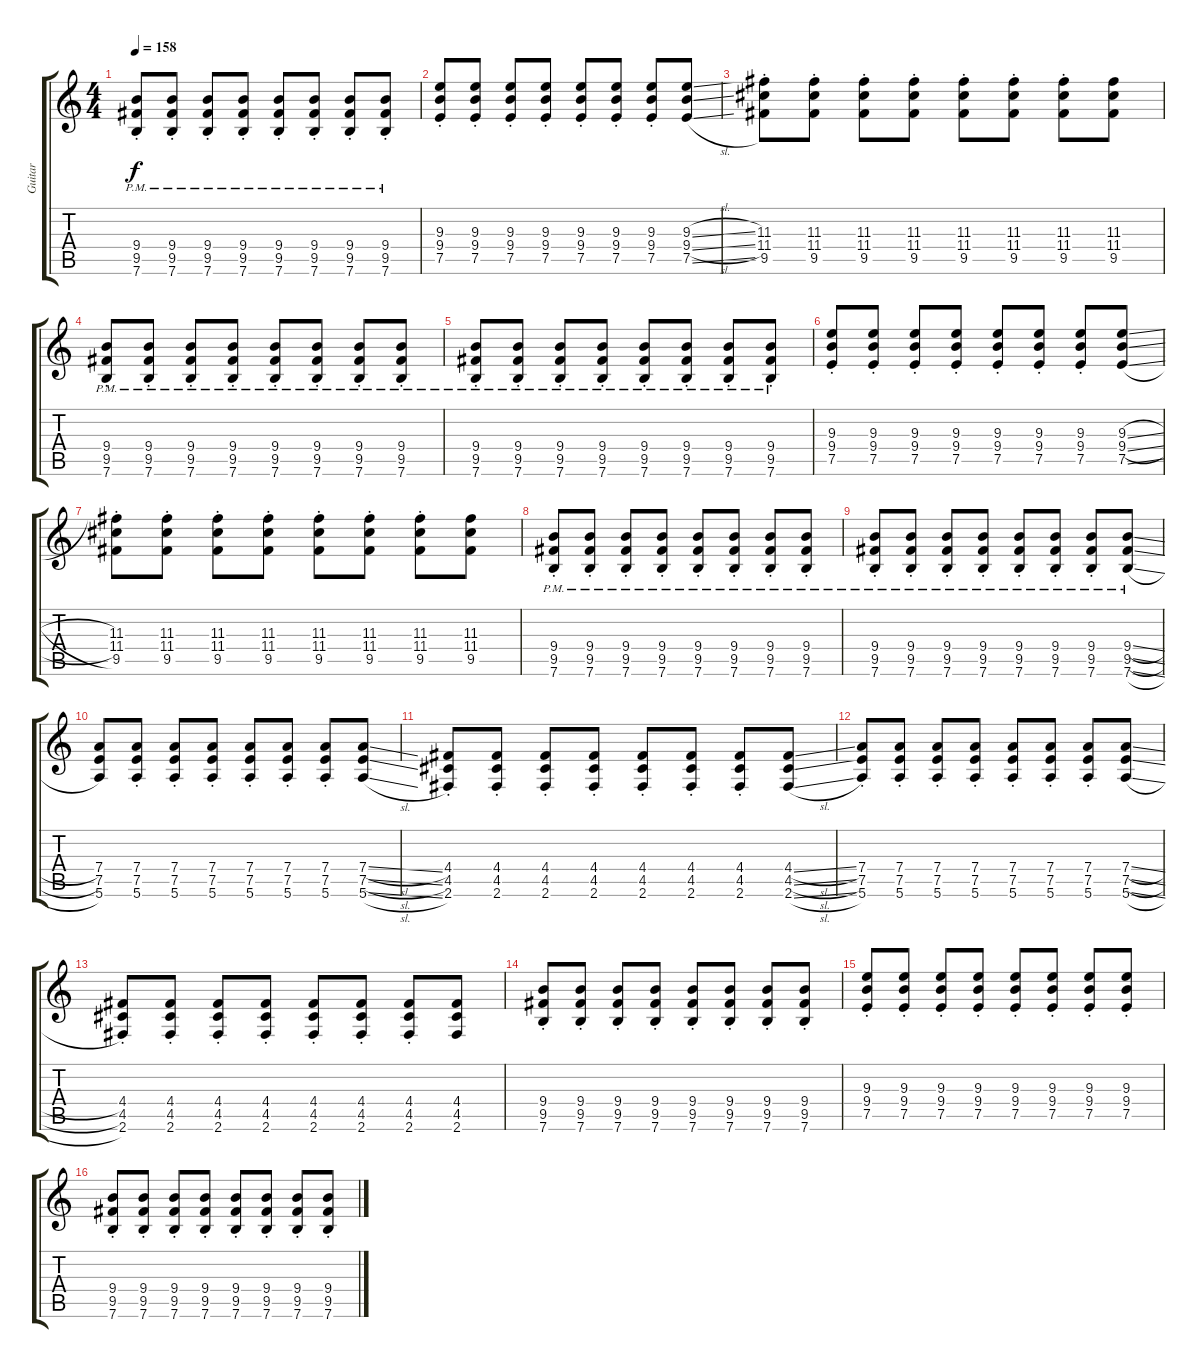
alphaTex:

\track ("Guitar" "Guitar") {instrument distortionguitar}
\staff {score tabs}
\tuning (E4 B3 G3 D3 A2 E2) {hide}
\ts (4 4)
\tempo 158
\clef g2
\ks c
(9.4{pm} 9.5{pm st} 7.6{pm}).8{dy f} (9.4{pm} 9.5{pm st} 7.6{pm}).8 (9.4{pm} 9.5{pm st} 7.6{pm}).8 (9.4{pm} 9.5{pm st} 7.6{pm}).8 (9.4{pm} 9.5{pm st} 7.6{pm}).8 (9.4{pm} 9.5{pm st} 7.6{pm}).8 (9.4{pm} 9.5{pm st} 7.6{pm}).8 (9.4{pm} 9.5{pm st} 7.6{pm}).8 |
(9.3{st} 9.4 7.5).8 (9.3{st} 9.4 7.5).8 (9.3{st} 9.4 7.5).8 (9.3{st} 9.4 7.5).8 (9.3{st} 9.4 7.5).8 (9.3{st} 9.4 7.5).8 (9.3{st} 9.4 7.5).8 (9.3{sl} 9.4{sl} 7.5{sl}).8 |
(11.3{st} 11.4 9.5).8 (11.3{st} 11.4 9.5).8 (11.3{st} 11.4 9.5).8 (11.3{st} 11.4 9.5).8 (11.3{st} 11.4 9.5).8 (11.3{st} 11.4 9.5).8 (11.3{st} 11.4 9.5).8 (11.3 11.4 9.5).8 |
(9.4{pm} 9.5{pm st} 7.6{pm}).8 (9.4{pm} 9.5{pm st} 7.6{pm}).8 (9.4{pm} 9.5{pm st} 7.6{pm}).8 (9.4{pm} 9.5{pm st} 7.6{pm}).8 (9.4{pm} 9.5{pm st} 7.6{pm}).8 (9.4{pm} 9.5{pm st} 7.6{pm}).8 (9.4{pm} 9.5{pm st} 7.6{pm}).8 (9.4{pm} 9.5{pm st} 7.6{pm}).8 |
(9.4{pm} 9.5{pm st} 7.6{pm}).8 (9.4{pm} 9.5{pm st} 7.6{pm}).8 (9.4{pm} 9.5{pm st} 7.6{pm}).8 (9.4{pm} 9.5{pm st} 7.6{pm}).8 (9.4{pm} 9.5{pm st} 7.6{pm}).8 (9.4{pm} 9.5{pm st} 7.6{pm}).8 (9.4{pm} 9.5{pm st} 7.6{pm}).8 (9.4{pm} 9.5{pm st} 7.6{pm}).8 |
(9.3{st} 9.4 7.5).8 (9.3{st} 9.4 7.5).8 (9.3{st} 9.4 7.5).8 (9.3{st} 9.4 7.5).8 (9.3{st} 9.4 7.5).8 (9.3{st} 9.4 7.5).8 (9.3{st} 9.4 7.5).8 (9.3{sl} 9.4{sl} 7.5{sl}).8 |
(11.3{st} 11.4 9.5).8 (11.3{st} 11.4 9.5).8 (11.3{st} 11.4 9.5).8 (11.3{st} 11.4 9.5).8 (11.3{st} 11.4 9.5).8 (11.3{st} 11.4 9.5).8 (11.3{st} 11.4 9.5).8 (11.3 11.4 9.5).8 |
(9.4{pm} 9.5{pm st} 7.6{pm}).8 (9.4{pm} 9.5{pm st} 7.6{pm}).8 (9.4{pm} 9.5{pm st} 7.6{pm}).8 (9.4{pm} 9.5{pm st} 7.6{pm}).8 (9.4{pm} 9.5{pm st} 7.6{pm}).8 (9.4{pm} 9.5{pm st} 7.6{pm}).8 (9.4{pm} 9.5{pm st} 7.6{pm}).8 (9.4{pm} 9.5{pm st} 7.6{pm}).8 |
(9.4{pm} 9.5{pm st} 7.6{pm}).8 (9.4{pm} 9.5{pm st} 7.6{pm}).8 (9.4{pm} 9.5{pm st} 7.6{pm}).8 (9.4{pm} 9.5{pm st} 7.6{pm}).8 (9.4{pm} 9.5{pm st} 7.6{pm}).8 (9.4{pm} 9.5{pm st} 7.6{pm}).8 (9.4{pm} 9.5{pm st} 7.6{pm}).8 (9.4{sl pm} 9.5{sl} 7.6{sl}).8 |
(7.4 7.5 5.6).8 (7.4{st} 7.5 5.6).8 (7.4{st} 7.5 5.6).8 (7.4{st} 7.5 5.6).8 (7.4{st} 7.5 5.6).8 (7.4{st} 7.5 5.6).8 (7.4{st} 7.5 5.6).8 (7.4{sl} 7.5{sl} 5.6{sl}).8 |
(4.4 4.5 2.6{st}).8 (4.4 4.5 2.6{st}).8 (4.4 4.5 2.6{st}).8 (4.4 4.5 2.6{st}).8 (4.4 4.5 2.6{st}).8 (4.4 4.5 2.6{st}).8 (4.4 4.5 2.6{st}).8 (4.4{sl} 4.5{sl} 2.6{sl}).8 |
(7.4{st} 7.5 5.6).8 (7.4{st} 7.5 5.6).8 (7.4{st} 7.5 5.6).8 (7.4{st} 7.5 5.6).8 (7.4{st} 7.5 5.6).8 (7.4{st} 7.5 5.6).8 (7.4{st} 7.5 5.6).8 (7.4{sl} 7.5{sl} 5.6{sl}).8 |
(4.4 4.5 2.6{st}).8 (4.4 4.5 2.6{st}).8 (4.4 4.5 2.6{st}).8 (4.4 4.5 2.6{st}).8 (4.4 4.5 2.6{st}).8 (4.4 4.5 2.6{st}).8 (4.4 4.5 2.6{st}).8 (4.4 4.5 2.6).8 |
(9.4{st} 9.5 7.6).8 (9.4{st} 9.5 7.6).8 (9.4{st} 9.5 7.6).8 (9.4{st} 9.5 7.6).8 (9.4{st} 9.5 7.6).8 (9.4{st} 9.5 7.6).8 (9.4{st} 9.5 7.6).8 (9.4{st} 9.5 7.6).8 |
(9.3{st} 9.4 7.5).8 (9.3{st} 9.4 7.5).8 (9.3 9.4 7.5{st}).8 (9.3 9.4 7.5{st}).8 (9.3{st} 9.4 7.5).8 (9.3{st} 9.4 7.5).8 (9.3 9.4 7.5{st}).8 (9.3 9.4 7.5{st}).8 |
(9.4{st} 9.5 7.6).8 (9.4{st} 9.5 7.6).8 (9.4{st} 9.5 7.6).8 (9.4{st} 9.5 7.6).8 (9.4{st} 9.5 7.6).8 (9.4{st} 9.5 7.6).8 (9.4{st} 9.5 7.6).8 (9.4{st} 9.5 7.6).8
